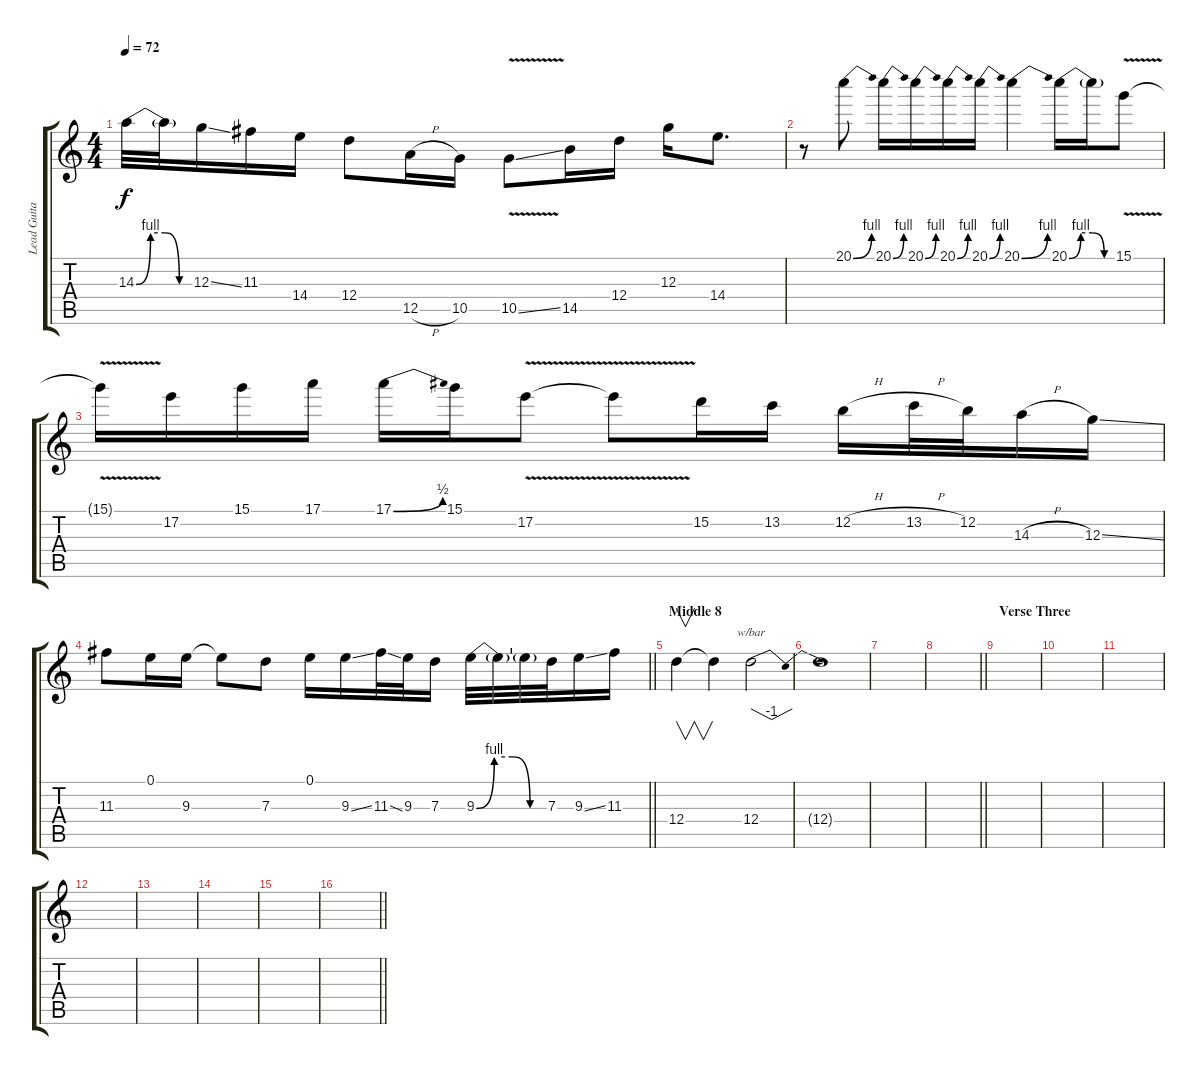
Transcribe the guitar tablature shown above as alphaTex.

\track ("Lead Guitar - Ty Tabor" "Lead Guita") {instrument distortionguitar}
\staff {score tabs}
\tuning (E4 B3 G3 D3 A2 E2) {hide}
\ts (4 4)
\tempo 72
\clef g2
\ks c
14.3{be (custom 0 0 15 4 30 4 45 0 60 0)}.32{dy f} 14.3{t}.32 12.3{ss}.16 11.3.16 14.4.16 12.4.8 12.5{h}.16 10.5.16 10.5{v ss}.8 14.5.16 12.4.16 12.3.16 14.4.8{d} |
r.8 20.1{be (bend 0 0 60 4)}.8 20.1{be (bend 0 0 60 4)}.16 20.1{be (bend 0 0 60 4)}.16 20.1{be (bend 0 0 60 4)}.16 20.1{be (bend 0 0 60 4)}.16 20.1{be (bend 0 0 60 4)}.4 20.1{be (custom 0 0 15 4 30 4 45 0 60 0)}.16 20.1{t}.16 15.1{v}.8 |
15.1{t}.16 17.2.16 15.1.16 17.1.16 17.1{be (bend 0 0 60 2)}.16 15.1.16 17.2{v}.8 17.2{t}.8 15.2.16 13.2.16 12.2{h}.16 13.2{h}.32 12.2.32 14.3{h}.16 12.3{ss}.16 |
\barLineRight lightlight
11.3.8 0.1.16 9.3.16 9.3{t}.8 7.3.8 0.1.16 9.3{ss}.16 11.3{ss}.32 9.3.32 7.3.16 9.3{be (custom 0 0 15 4 30 4 45 0 60 0)}.32 9.3{t}.32 9.3{t}.32 7.3.32 9.3{ss}.16 11.3.16 |
\section ("" "Middle 8")
12.4.4{v volume 13 instrument distortionguitar} 12.4{t}.4 12.4.2{tbe (dip default 0 0 30 -4 60 0)} |
12.4{t}.1 |
|
\barLineRight lightlight
|
\section ("" "Verse Three")
|
|
|
|
|
|
|
\barLineRight lightlight
